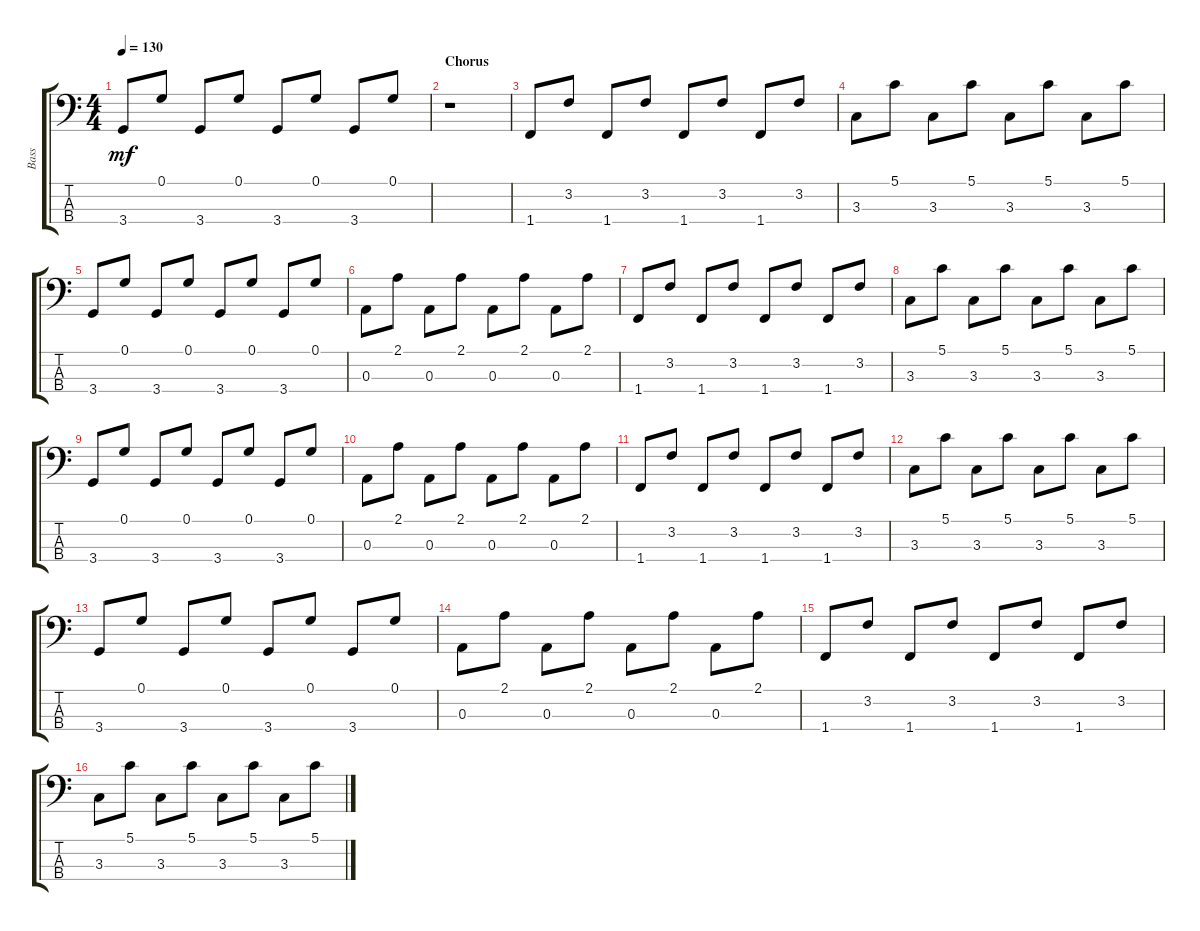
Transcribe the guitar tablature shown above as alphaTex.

\track ("Bass" "Bass") {instrument electricbassfinger}
\staff {score tabs}
\tuning (G2 D2 A1 E1) {hide}
\ts (4 4)
\tempo 130
\clef f4
\ks c
3.4.8{dy mf} 0.1.8 3.4.8 0.1.8 3.4.8 0.1.8 3.4.8 0.1.8 |
\section ("" "Chorus")
r.1 |
1.4.8 3.2.8 1.4.8 3.2.8 1.4.8 3.2.8 1.4.8 3.2.8 |
3.3.8 5.1.8 3.3.8 5.1.8 3.3.8 5.1.8 3.3.8 5.1.8 |
3.4.8 0.1.8 3.4.8 0.1.8 3.4.8 0.1.8 3.4.8 0.1.8 |
0.3.8 2.1.8 0.3.8 2.1.8 0.3.8 2.1.8 0.3.8 2.1.8 |
1.4.8 3.2.8 1.4.8 3.2.8 1.4.8 3.2.8 1.4.8 3.2.8 |
3.3.8 5.1.8 3.3.8 5.1.8 3.3.8 5.1.8 3.3.8 5.1.8 |
3.4.8 0.1.8 3.4.8 0.1.8 3.4.8 0.1.8 3.4.8 0.1.8 |
0.3.8 2.1.8 0.3.8 2.1.8 0.3.8 2.1.8 0.3.8 2.1.8 |
1.4.8 3.2.8 1.4.8 3.2.8 1.4.8 3.2.8 1.4.8 3.2.8 |
3.3.8 5.1.8 3.3.8 5.1.8 3.3.8 5.1.8 3.3.8 5.1.8 |
3.4.8 0.1.8 3.4.8 0.1.8 3.4.8 0.1.8 3.4.8 0.1.8 |
0.3.8 2.1.8 0.3.8 2.1.8 0.3.8 2.1.8 0.3.8 2.1.8 |
1.4.8 3.2.8 1.4.8 3.2.8 1.4.8 3.2.8 1.4.8 3.2.8 |
3.3.8 5.1.8 3.3.8 5.1.8 3.3.8 5.1.8 3.3.8 5.1.8
